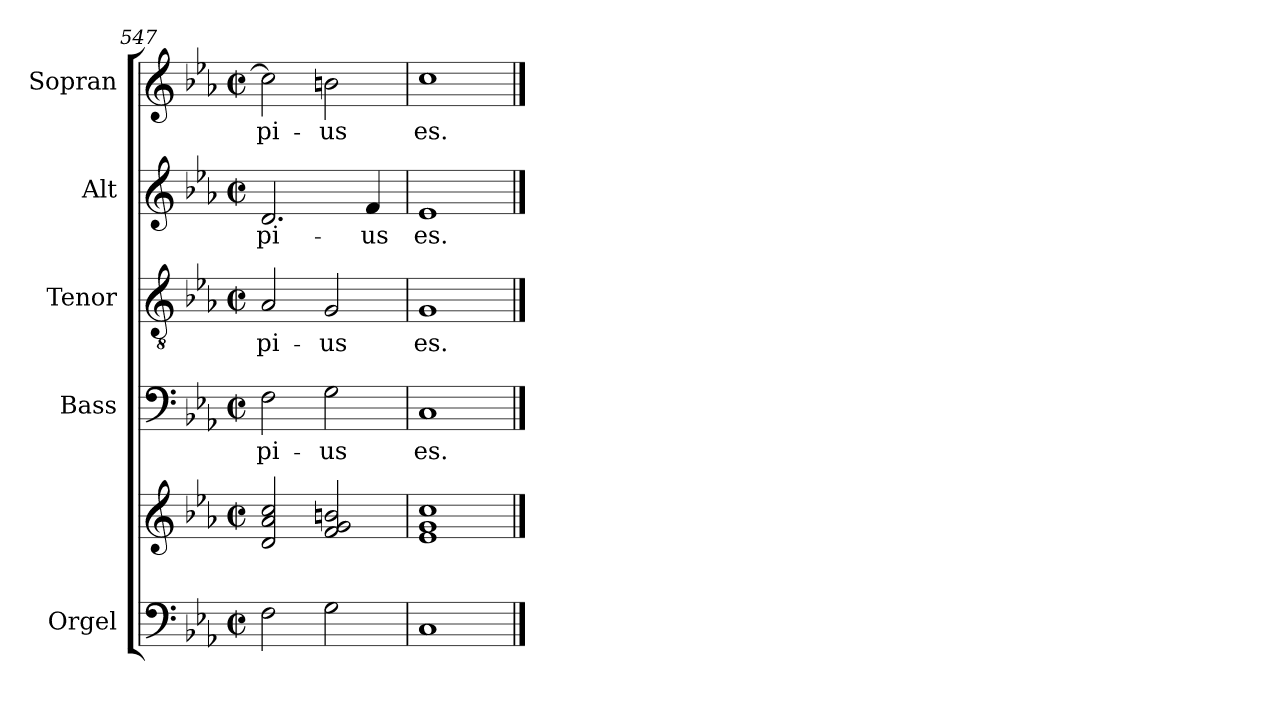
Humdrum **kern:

**kern	**kern	**kern	**text	**kern	**text	**kern	**text	**kern	**text
*part5	*part5	*part4	*part4	*part3	*part3	*part2	*part2	*part1	*part1
*staff6	*staff5	*staff4	*staff4	*staff3	*staff3	*staff2	*staff2	*staff1	*staff1
*I"Orgel	*	*I"Bass	*	*I"Tenor	*	*I"Alt	*	*I"Sopran	*
*I'Org.	*	*I'B.	*	*I'T.	*	*I'A.	*	*I'S.	*
*clefF4	*clefG2	*clefF4	*	*clefGv2	*	*clefG2	*	*clefG2	*
*k[b-e-a-]	*k[b-e-a-]	*k[b-e-a-]	*	*k[b-e-a-]	*	*k[b-e-a-]	*	*k[b-e-a-]	*
*E-:	*E-:	*E-:	*	*E-:	*	*E-:	*	*E-:	*
*M2/2	*M2/2	*M2/2	*	*M2/2	*	*M2/2	*	*M2/2	*
*met(c|)	*met(c|)	*met(c|)	*	*met(c|)	*	*met(c|)	*	*met(c|)	*
=547	=547	=547	=547	=547	=547	=547	=547	=547	=547
!	!	!	!LO:LY:b	!	!LO:LY:b	!	!LO:LY:b	!	!LO:LY:b
2F\	2d/ 2a-/ 2cc/	2F\	pi-	2A-/	pi-	2.d/	pi-	2cc\]	pi-
!	!	!	!LO:LY:b	!	!LO:LY:b	!	!	!	!LO:LY:b
2G\	2f/ 2g/ 2bn/	2G\	-us	2G/	-us	.	.	2bn\	-us
!	!	!	!	!	!	!	!LO:LY:b	!	!
.	.	.	.	.	.	4f/	-us	.	.
=548	=548	=548	=548	=548	=548	=548	=548	=548	=548
!	!	!	!LO:LY:b	!	!LO:LY:b	!	!LO:LY:b	!	!LO:LY:b
1C	1e- 1g 1cc	1C	es.	1G	es.	1e-	es.	1cc	es.
==	==	==	==	==	==	==	==	==	==
*-	*-	*-	*-	*-	*-	*-	*-	*-	*-
